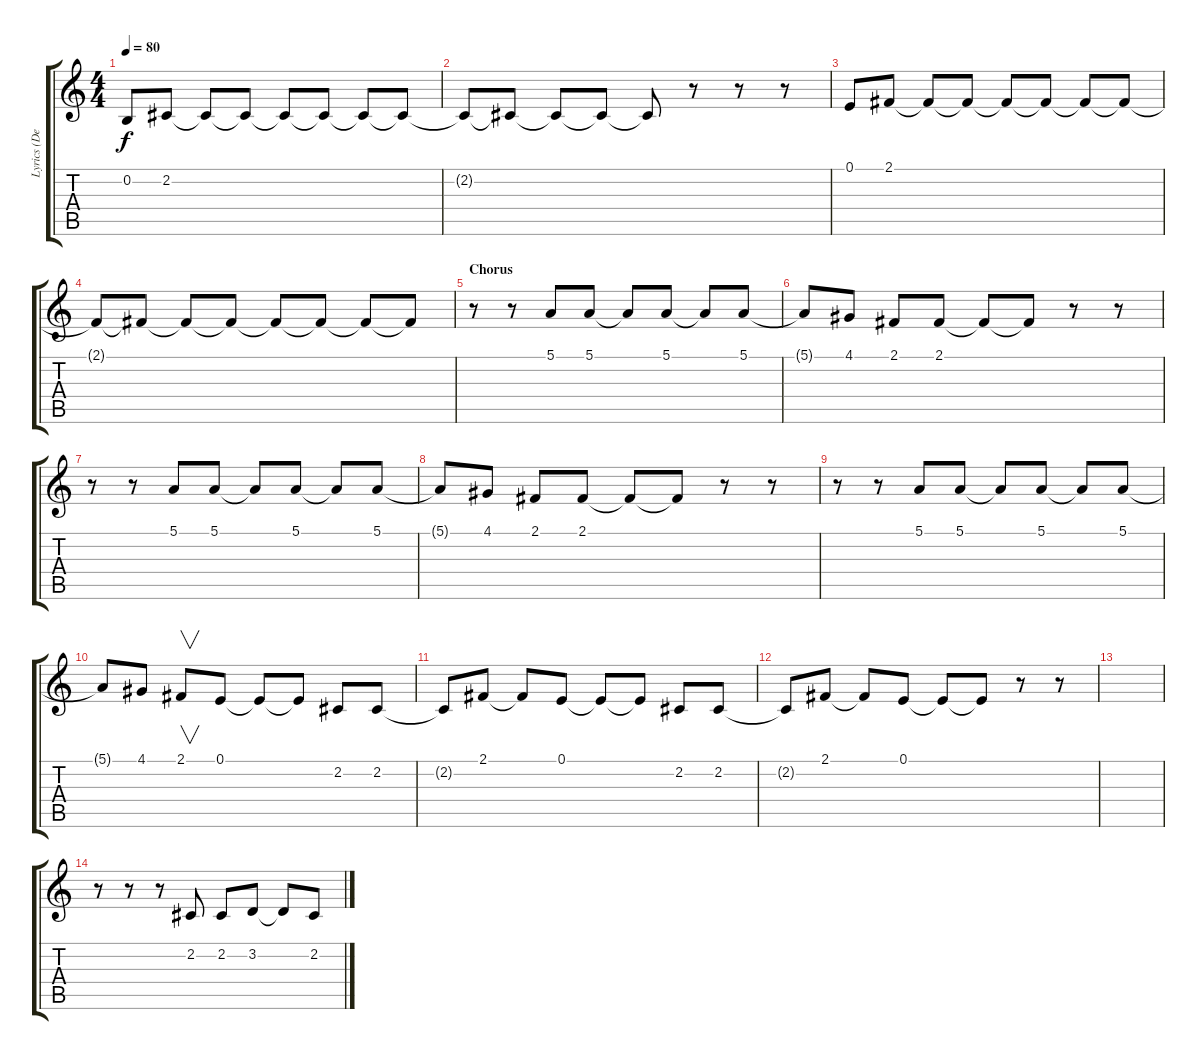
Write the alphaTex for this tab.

\track ("Lyrics (Dexter)" "Lyrics (De") {instrument oboe}
\staff {score tabs}
\tuning (E4 B3 G3 D3 A2 E2) {hide}
\ts (4 4)
\tempo 80
\clef g2
\ks c
0.2.8{dy f} 2.2.8 2.2{t}.8 2.2{t}.8 2.2{t}.8 2.2{t}.8 2.2{t}.8 2.2{t}.8 |
2.2{t}.8 2.2{t}.8 2.2{t}.8 2.2{t}.8 2.2{t}.8 r.8 r.8 r.8 |
0.1.8 2.1.8 2.1{t}.8 2.1{t}.8 2.1{t}.8 2.1{t}.8 2.1{t}.8 2.1{t}.8 |
2.1{t}.8 2.1{t}.8 2.1{t}.8 2.1{t}.8 2.1{t}.8 2.1{t}.8 2.1{t}.8 2.1{t}.8 |
\section ("" "Chorus")
r.8{volume 16} r.8 5.1.8 5.1.8 5.1{t}.8 5.1.8 5.1{t}.8 5.1.8 |
5.1{t}.8 4.1.8 2.1.8 2.1.8 2.1{t}.8 2.1{t}.8 r.8 r.8 |
r.8{volume 16} r.8 5.1.8 5.1.8 5.1{t}.8 5.1.8 5.1{t}.8 5.1.8 |
5.1{t}.8 4.1.8 2.1.8 2.1.8 2.1{t}.8 2.1{t}.8 r.8 r.8 |
r.8{volume 16} r.8 5.1.8 5.1.8 5.1{t}.8 5.1.8 5.1{t}.8 5.1.8 |
5.1{t}.8 4.1.8 2.1.8{v} 0.1.8 0.1{t}.8 0.1{t}.8 2.2.8 2.2.8 |
2.2{t}.8 2.1.8 2.1{t}.8 0.1.8 0.1{t}.8 0.1{t}.8 2.2.8 2.2.8 |
2.2{t}.8 2.1.8 2.1{t}.8 0.1.8 0.1{t}.8 0.1{t}.8 r.8 r.8 |
|
r.8 r.8 r.8 2.2.8 2.2.8 3.2.8 3.2{t}.8 2.2.8
